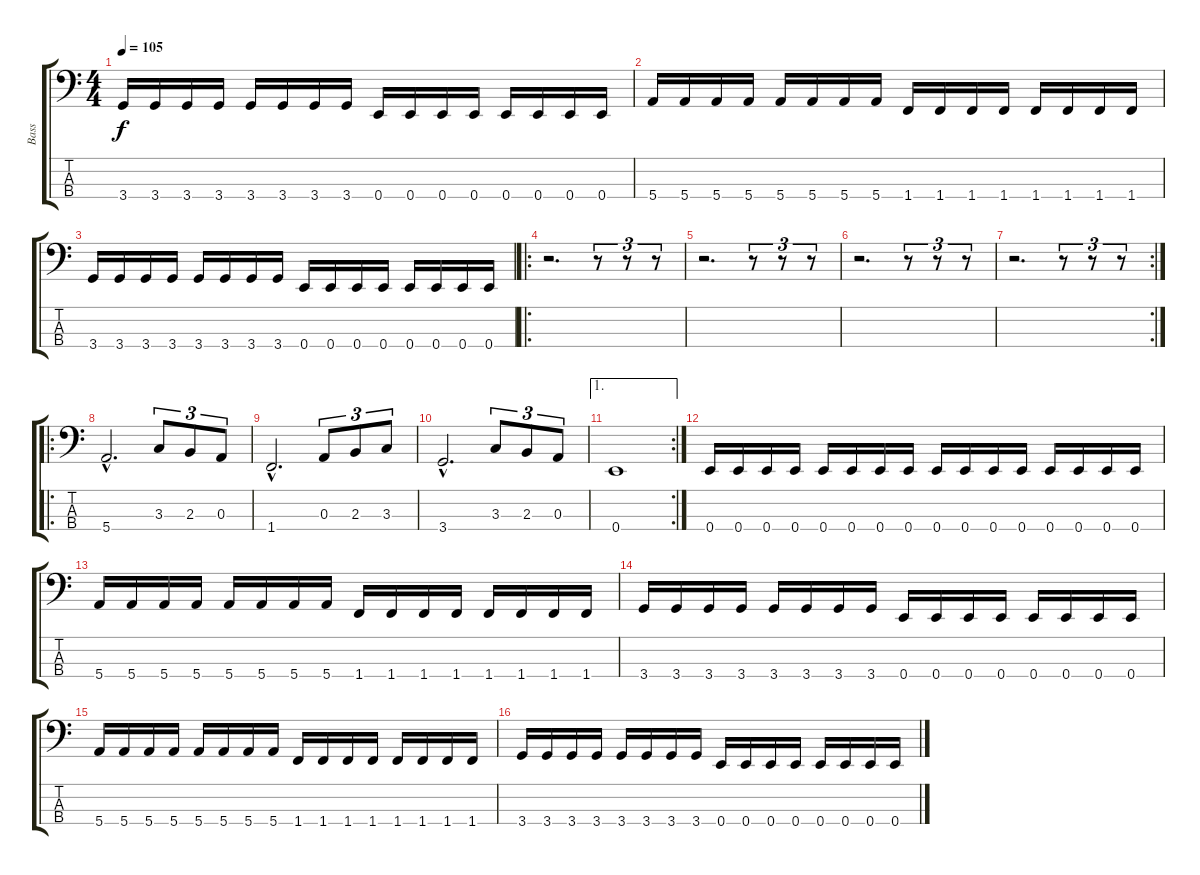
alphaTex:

\track ("Bass" "Bass") {instrument electricbassfinger}
\staff {score tabs}
\tuning (G2 D2 A1 E1) {hide}
\ts (4 4)
\tempo 105
\clef f4
\ks c
3.4.16{dy f} 3.4.16 3.4.16 3.4.16 3.4.16 3.4.16 3.4.16 3.4.16 0.4.16 0.4.16 0.4.16 0.4.16 0.4.16 0.4.16 0.4.16 0.4.16 |
5.4.16 5.4.16 5.4.16 5.4.16 5.4.16 5.4.16 5.4.16 5.4.16 1.4.16 1.4.16 1.4.16 1.4.16 1.4.16 1.4.16 1.4.16 1.4.16 |
3.4.16 3.4.16 3.4.16 3.4.16 3.4.16 3.4.16 3.4.16 3.4.16 0.4.16 0.4.16 0.4.16 0.4.16 0.4.16 0.4.16 0.4.16 0.4.16 |
\ro
\section ("" "")
r.2{d} r.8{tu (3 2)} r.8{tu (3 2)} r.8{tu (3 2)} |
r.2{d} r.8{tu (3 2)} r.8{tu (3 2)} r.8{tu (3 2)} |
r.2{d} r.8{tu (3 2)} r.8{tu (3 2)} r.8{tu (3 2)} |
\rc 2
r.2{d} r.8{tu (3 2)} r.8{tu (3 2)} r.8{tu (3 2)} |
\ro
5.4{hac}.2{d} 3.3.8{tu (3 2)} 2.3.8{tu (3 2)} 0.3.8{tu (3 2)} |
1.4{hac}.2{d} 0.3.8{tu (3 2)} 2.3.8{tu (3 2)} 3.3.8{tu (3 2)} |
3.4{hac}.2{d} 3.3.8{tu (3 2)} 2.3.8{tu (3 2)} 0.3.8{tu (3 2)} |
\ae 1
\rc 2
0.4.1 |
0.4.16 0.4.16 0.4.16 0.4.16 0.4.16 0.4.16 0.4.16 0.4.16 0.4.16 0.4.16 0.4.16 0.4.16 0.4.16 0.4.16 0.4.16 0.4.16 |
5.4.16 5.4.16 5.4.16 5.4.16 5.4.16 5.4.16 5.4.16 5.4.16 1.4.16 1.4.16 1.4.16 1.4.16 1.4.16 1.4.16 1.4.16 1.4.16 |
3.4.16 3.4.16 3.4.16 3.4.16 3.4.16 3.4.16 3.4.16 3.4.16 0.4.16 0.4.16 0.4.16 0.4.16 0.4.16 0.4.16 0.4.16 0.4.16 |
5.4.16 5.4.16 5.4.16 5.4.16 5.4.16 5.4.16 5.4.16 5.4.16 1.4.16 1.4.16 1.4.16 1.4.16 1.4.16 1.4.16 1.4.16 1.4.16 |
3.4.16 3.4.16 3.4.16 3.4.16 3.4.16 3.4.16 3.4.16 3.4.16 0.4.16 0.4.16 0.4.16 0.4.16 0.4.16 0.4.16 0.4.16 0.4.16
